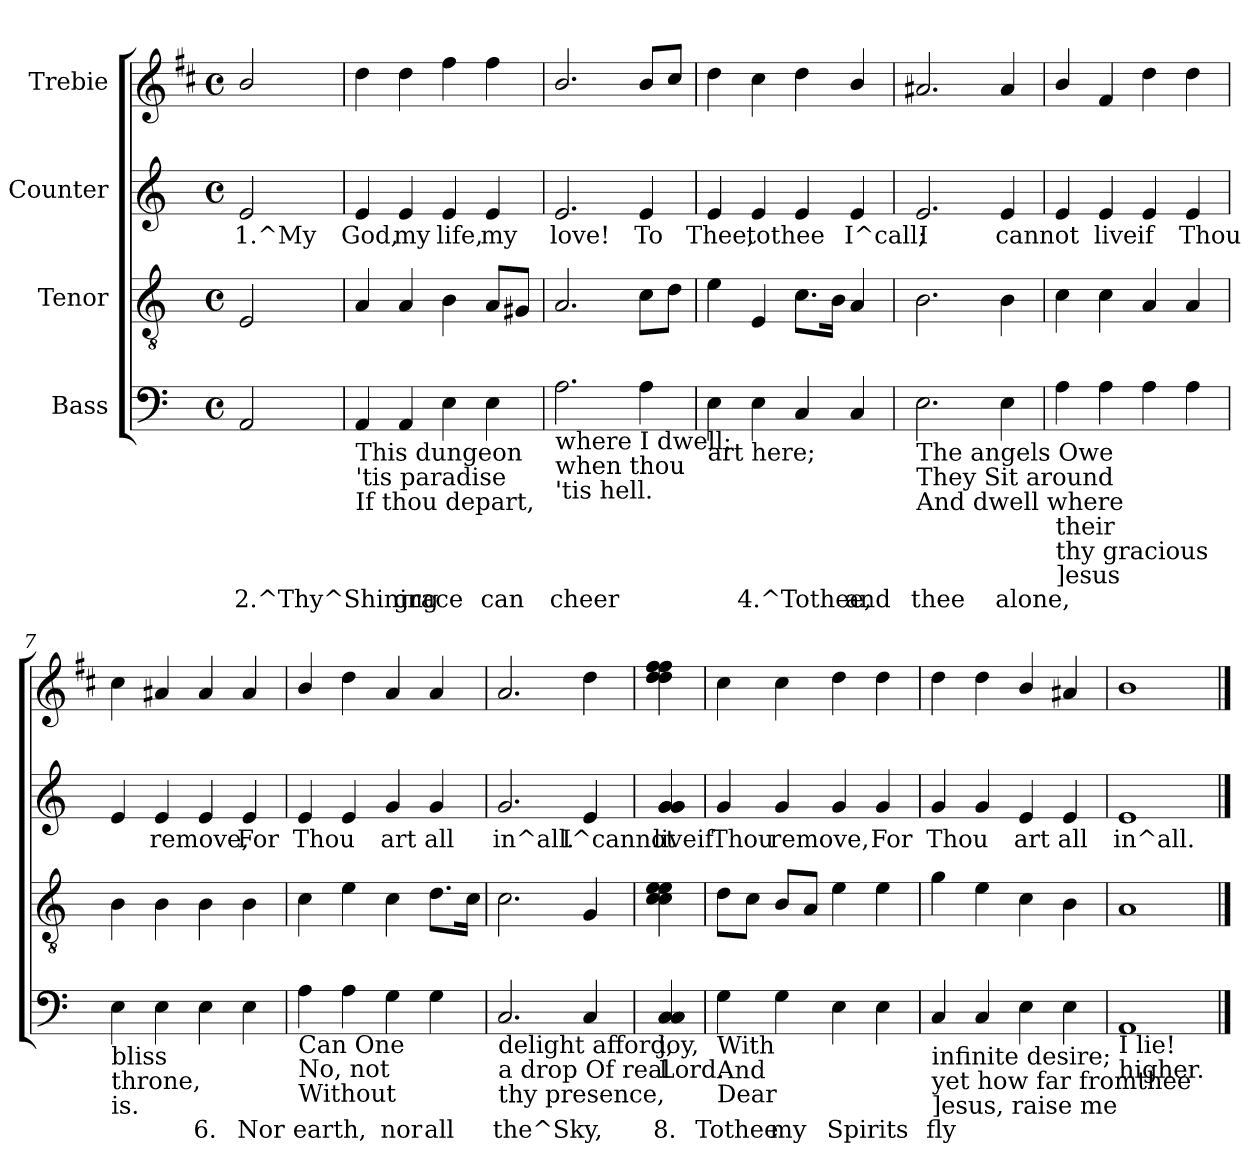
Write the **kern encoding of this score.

**kern	**text	**kern	**kern	**text	**kern
*part4	*part4	*part3	*part2	*part2	*part1
*staff4	*staff4	*staff3	*staff2	*staff2	*staff1
*I"Bass	*	*I"Tenor	*I"Counter	*	*I"Trebie
!!LO:PB:g=z
*stria5	*	*stria5	*stria5	*	*stria5
*clefF4	*	*clefGv2	*clefG2	*	*clefG2
*	*	*	*	*	*ITrd1c2
*k[]	*	*k[]	*k[]	*	*k[]
*C:	*	*C:	*C:	*	*C:
*M4/4	*	*M4/4	*M4/4	*	*M4/4
*met(c)	*	*met(c)	*met(c)	*	*met(c)
=1	=1	=1	=1	=1	=1
!	!LO:LY:b:rj	!	!	!LO:LY:b:rj	!
2AA/	2.^Thy^Shining	2E/	2e/	1.^My	2a/
=2	=2	=2	=2	=2	=2
!LO:TX:b:t=This dungeon	!	!	!	!	!
!LO:TX:b:t='tis paradise	!	!	!	!	!
!LO:TX:b:t=If thou depart,	!	!	!	!	!
!	!LO:LY:b:rj	!	!	!LO:LY:b:rj	!
4AA/	.	4A/	4e/	God,	4cc\
!	!LO:LY:b:rj	!	!	!LO:LY:b:rj	!
4AA/	grace	4A/	4e/	my	4cc\
!	!LO:LY:b:rj	!	!	!LO:LY:b:rj	!
4E\	.	4B\	4e/	life,	4ee\
!	!LO:LY:b:rj	!	!	!LO:LY:b:rj	!
4E\	can	8A/L	4e/	my	4ee\
.	.	8G#X/J	.	.	.
=3	=3	=3	=3	=3	=3
!LO:TX:b:t=where I dwell&colon;	!	!	!	!	!
!LO:TX:b:t=when thou	!	!	!	!	!
!LO:TX:b:t='tis hell.	!	!	!	!	!
!	!LO:LY:b:rj	!	!	!LO:LY:b:rj	!
2.A\	cheer	2.A/	2.e/	love!	2.a/
!	!LO:LY:b:rj	!	!	!LO:LY:b:rj	!
4A\	.	8c\L	4e/	To	8a/L
.	.	8d\J	.	.	8b/J
=4	=4	=4	=4	=4	=4
!LO:TX:b:t=art here;	!	!	!	!	!
!	!LO:LY:b:rj	!	!	!LO:LY:b:rj	!
4E\	.	4e\	4e/	Thee,	4cc\
!	!LO:LY:b:rj	!	!	!LO:LY:b:rj	!
4E\	4.^Tothee,	4E/	4e/	tothee	4b\
!	!LO:LY:b:rj	!	!	!LO:LY:b:rj	!
4C/	.	8.c\L	4e/	.	4cc\
.	.	16B\J	.	.	.
!	!LO:LY:b:rj	!	!	!LO:LY:b:rj	!
4C/	and	4A/	4e/	I^call;	4a>/
=5	=5	=5	=5	=5	=5
!LO:TX:b:t=The angels Owe	!	!	!	!	!
!LO:TX:b:t=They Sit around	!	!	!	!	!
!LO:TX:b:t=And dwell where	!	!	!	!	!
!	!LO:LY:b:rj	!	!	!LO:LY:b:rj	!
2.E\	thee	2.B\	2.e/	I	2.g#X/
!	!LO:LY:b:rj	!	!	!LO:LY:b:rj	!
4E\	alone,	4B\	4e/	cannot	4g#/
=6	=6	=6	=6	=6	=6
!LO:TX:b:t=their	!	!	!	!	!
!LO:TX:b:t=thy gracious	!	!	!	!	!
!LO:TX:b:t=]esus	!	!	!	!	!
!	!LO:LY:b:rj	!	!	!LO:LY:b:rj	!
4A\	.	4c\	4e/	.	4a/
!	!LO:LY:b:rj	!	!	!LO:LY:b:rj	!
4A\	.	4c\	4e/	live	4e/
!	!LO:LY:b:rj	!	!	!LO:LY:b:rj	!
4A\	.	4A/	4e/	if	4cc\
!	!LO:LY:b:rj	!	!	!LO:LY:b:rj	!
4A\	.	4A/	4e/	Thou	4cc\
!!LO:LB:g=z
=7	=7	=7	=7	=7	=7
!LO:TX:b:t=bliss	!	!	!	!	!
!LO:TX:b:t=throne,	!	!	!	!	!
!LO:TX:b:t=is.	!	!	!	!	!
!	!LO:LY:b:rj	!	!	!LO:LY:b:rj	!
4E\	.	4B\	4e/	.	4b\
!	!LO:LY:b:rj	!	!	!LO:LY:b:rj	!
4E\	.	4B\	4e/	remove,	4g#X/
!	!LO:LY:b:rj	!	!	!LO:LY:b:rj	!
4E\	6.	4B\	4e/	.	4g#/
!	!LO:LY:b:rj	!	!	!LO:LY:b:rj	!
4E\	Nor	4B\	4e/	For	4g#/
=8	=8	=8	=8	=8	=8
!LO:TX:b:t=Can One	!	!	!	!	!
!LO:TX:b:t=No, not	!	!	!	!	!
!LO:TX:b:t=Without	!	!	!	!	!
!	!LO:LY:b:rj	!	!	!LO:LY:b:rj	!
4A\	earth,	4c\	4e/	Thou	4a/
!	!LO:LY:b:rj	!	!	!LO:LY:b:rj	!
4A\	.	4e\	4e/	.	4cc\
!	!LO:LY:b:rj	!	!	!LO:LY:b:rj	!
4G\	nor	4c\	4g/	art	4g/
!	!LO:LY:b:rj	!	!	!LO:LY:b:rj	!
4G\	all	8.d\L	4g/	all	4g/
.	.	16c\J	.	.	.
=9	=9	=9	=9	=9	=9
!LO:TX:b:t=delight afford,	!	!	!	!	!
!LO:TX:b:t=a drop Of real	!	!	!	!	!
!LO:TX:b:t=thy presence,	!	!	!	!	!
!	!LO:LY:b:rj	!	!	!LO:LY:b:rj	!
2.C/	the^Sky,	2.c\	2.g/	in^all.	2.g/
!	!LO:LY:b:rj	!	!	!LO:LY:b:rj	!
4C/	.	4G/	4e/	I^cannot	4cc\
=10	=10	=10	=10	=10	=10
!LO:TX:b:t=joy,	!	!	!	!	!
!LO:TX:b:t=Lord.	!	!	!	!	!
!	!LO:LY:b:rj	!	!	!LO:LY:b:rj	!
4C/ 4C/ 4C/ 4C/	8.	4e\ 4c\ 4c\ 4e\	4g/ 4g/ 4g/ 4g/	liveif	4ee\ 4ee\ 4cc\ 4cc\
=11	=11	=11	=11	=11	=11
!LO:TX:b:t=With	!	!	!	!	!
!LO:TX:b:t=And	!	!	!	!	!
!LO:TX:b:t=Dear	!	!	!	!	!
!	!LO:LY:b:rj	!	!	!LO:LY:b:rj	!
4G\	Tothee	8d\L	4g/	Thou	4b\
.	.	8c\J	.	.	.
!	!LO:LY:b:rj	!	!	!LO:LY:b:rj	!
4G\	my	8B/L	4g/	remove,	4b\
.	.	8A/J	.	.	.
!	!LO:LY:b:rj	!	!	!LO:LY:b:rj	!
4E\	Spirits	4e\	4g/	.	4cc\
!	!LO:LY:b:rj	!	!	!LO:LY:b:rj	!
4E\	.	4e\	4g/	For	4cc\
=12	=12	=12	=12	=12	=12
!LO:TX:b:t=infinite desire;	!	!	!	!	!
!LO:TX:b:t=yet how far fromthee	!	!	!	!	!
!LO:TX:b:t=]esus, raise me	!	!	!	!	!
!	!LO:LY:b:rj	!	!	!LO:LY:b:rj	!
4C/	fly	4g\	4g/	Thou	4cc\
!	!LO:LY:b:rj	!	!	!LO:LY:b:rj	!
4C/	.	4e\	4g/	.	4cc\
!	!LO:LY:b:rj	!	!	!LO:LY:b:rj	!
4E\	.	4c\	4e/	art	4a/
!	!LO:LY:b:rj	!	!	!LO:LY:b:rj	!
4E\	.	4B\	4e/	all	4g#X/
!!LO:PB:g=z
=13	=13	=13	=13	=13	=13
!LO:TX:b:t=I lie!	!	!	!	!	!
!LO:TX:b:t=higher.	!	!	!	!	!
!	!LO:LY:b:rj	!	!	!LO:LY:b:rj	!
1AA	.	1A	1e	in^all.	1a
==	==	==	==	==	==
*-	*-	*-	*-	*-	*-
